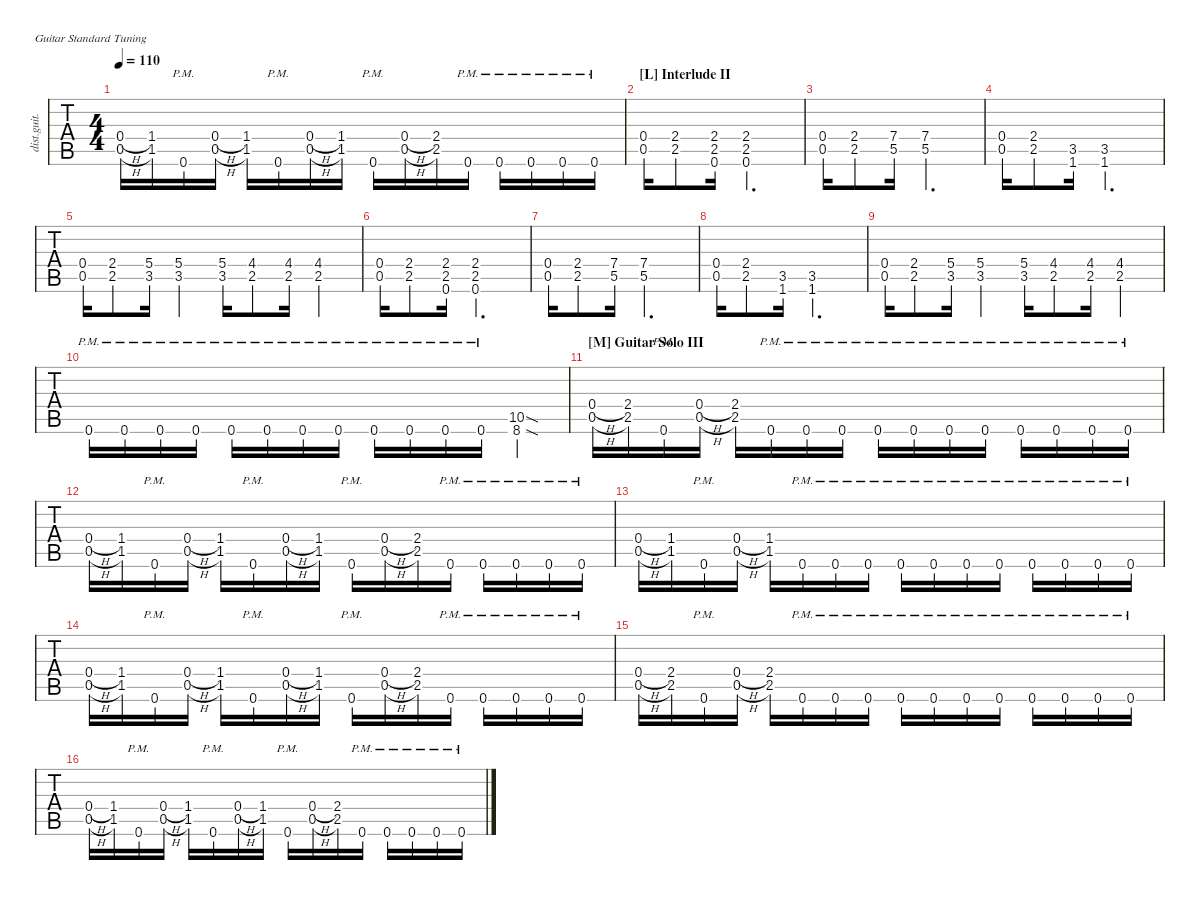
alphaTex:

\defaultSystemsLayout 4
\hideDynamics
\bracketExtendMode nobrackets
\track ("Rhythm Guitar (James)" "dist.guit.") {instrument distortionguitar}
\staff {tabs}
\tuning (E4 B3 G3 D3 A2 E2)
\ts (4 4)
\tempo 110
\clef g2
\ks eminor
(0.5{h acc forcenatural} 0.4{h acc forcenatural}).16{dy mf} (1.4{acc #} 1.5{acc #}).16 0.6{pm acc forcenatural}.16 (0.5{h acc forcenatural} 0.4{h acc forcenatural}).16 (1.4{acc #} 1.5{acc #}).16 0.6{pm acc forcenatural}.16 (0.5{h acc forcenatural} 0.4{h acc forcenatural}).16 (1.4{acc #} 1.5{acc #}).16 0.6{pm acc forcenatural}.16 (0.5{h acc forcenatural} 0.4{h acc forcenatural}).16 (2.4{acc forcenatural} 2.5{acc forcenatural}).16 0.6{pm acc forcenatural}.16 0.6{pm acc forcenatural}.16 0.6{pm acc forcenatural}.16 0.6{pm acc forcenatural}.16 0.6{pm acc forcenatural}.16 |
\section ("L" "Interlude II")
(0.5{acc forcenatural} 0.4{acc forcenatural}).16 (2.4{st acc forcenatural} 2.5{st acc forcenatural}).8 (0.6{acc forcenatural} 2.5{acc forcenatural} 2.4{acc forcenatural}).16 (0.6{acc forcenatural} 2.5{acc forcenatural} 2.4{acc forcenatural}).2{d} |
(0.5{acc forcenatural} 0.4{acc forcenatural}).16 (2.4{st acc forcenatural} 2.5{st acc forcenatural}).8 (5.5{acc forcenatural} 7.4{acc forcenatural}).16 (5.5{acc forcenatural} 7.4{acc forcenatural}).2{d} |
(0.5{acc forcenatural} 0.4{acc forcenatural}).16 (2.4{st acc forcenatural} 2.5{st acc forcenatural}).8 (1.6{acc forcenatural} 3.5{acc forcenatural}).16 (1.6{acc forcenatural} 3.5{acc forcenatural}).2{d} |
(0.5{acc forcenatural} 0.4{acc forcenatural}).16 (2.4{st acc forcenatural} 2.5{st acc forcenatural}).8 (3.5{acc forcenatural} 5.4{acc forcenatural}).16 (3.5{acc forcenatural} 5.4{acc forcenatural}).4 (3.5{acc forcenatural} 5.4{acc forcenatural}).16 (2.5{st acc forcenatural} 4.4{st acc #}).8 (2.5{acc forcenatural} 4.4{acc #}).16 (2.5{acc forcenatural} 4.4{acc #}).4 |
(0.5{acc forcenatural} 0.4{acc forcenatural}).16 (2.4{st acc forcenatural} 2.5{st acc forcenatural}).8 (0.6{acc forcenatural} 2.5{acc forcenatural} 2.4{acc forcenatural}).16 (0.6{acc forcenatural} 2.5{acc forcenatural} 2.4{acc forcenatural}).2{d} |
(0.5{acc forcenatural} 0.4{acc forcenatural}).16 (2.4{st acc forcenatural} 2.5{st acc forcenatural}).8 (5.5{acc forcenatural} 7.4{acc forcenatural}).16 (5.5{acc forcenatural} 7.4{acc forcenatural}).2{d} |
(0.5{acc forcenatural} 0.4{acc forcenatural}).16 (2.4{st acc forcenatural} 2.5{st acc forcenatural}).8 (1.6{acc forcenatural} 3.5{acc forcenatural}).16 (1.6{acc forcenatural} 3.5{acc forcenatural}).2{d} |
(0.5{acc forcenatural} 0.4{acc forcenatural}).16 (2.4{st acc forcenatural} 2.5{st acc forcenatural}).8 (3.5{acc forcenatural} 5.4{acc forcenatural}).16 (3.5{acc forcenatural} 5.4{acc forcenatural}).4 (3.5{acc forcenatural} 5.4{acc forcenatural}).16 (2.5{st acc forcenatural} 4.4{st acc #}).8 (2.5{acc forcenatural} 4.4{acc #}).16 (2.5{acc forcenatural} 4.4{acc #}).4 |
0.6{pm acc forcenatural}.16 0.6{pm acc forcenatural}.16 0.6{pm acc forcenatural}.16 0.6{pm acc forcenatural}.16 0.6{pm acc forcenatural}.16 0.6{pm acc forcenatural}.16 0.6{pm acc forcenatural}.16 0.6{pm acc forcenatural}.16 0.6{pm acc forcenatural}.16 0.6{pm acc forcenatural}.16 0.6{pm acc forcenatural}.16 0.6{pm acc forcenatural}.16 (10.5{sod acc forcenatural} 8.6{sod acc forcenatural}).4 |
\section ("M" "Guitar Solo III")
(0.5{h acc forcenatural} 0.4{h acc forcenatural}).16 (2.4{acc forcenatural} 2.5{acc forcenatural}).16 0.6{pm acc forcenatural}.16 (0.5{h acc forcenatural} 0.4{h acc forcenatural}).16 (2.4{acc forcenatural} 2.5{acc forcenatural}).16 0.6{pm acc forcenatural}.16 0.6{pm acc forcenatural}.16 0.6{pm acc forcenatural}.16 0.6{pm acc forcenatural}.16 0.6{pm acc forcenatural}.16 0.6{pm acc forcenatural}.16 0.6{pm acc forcenatural}.16 0.6{pm acc forcenatural}.16 0.6{pm acc forcenatural}.16 0.6{pm acc forcenatural}.16 0.6{pm acc forcenatural}.16 |
(0.5{h acc forcenatural} 0.4{h acc forcenatural}).16 (1.4{acc #} 1.5{acc #}).16 0.6{pm acc forcenatural}.16 (0.5{h acc forcenatural} 0.4{h acc forcenatural}).16 (1.4{acc #} 1.5{acc #}).16 0.6{pm acc forcenatural}.16 (0.5{h acc forcenatural} 0.4{h acc forcenatural}).16 (1.4{acc #} 1.5{acc #}).16 0.6{pm acc forcenatural}.16 (0.5{h acc forcenatural} 0.4{h acc forcenatural}).16 (2.4{acc forcenatural} 2.5{acc forcenatural}).16 0.6{pm acc forcenatural}.16 0.6{pm acc forcenatural}.16 0.6{pm acc forcenatural}.16 0.6{pm acc forcenatural}.16 0.6{pm acc forcenatural}.16 |
(0.5{h acc forcenatural} 0.4{h acc forcenatural}).16 (1.4{acc #} 1.5{acc #}).16 0.6{pm acc forcenatural}.16 (0.5{h acc forcenatural} 0.4{h acc forcenatural}).16 (1.4{acc #} 1.5{acc #}).16 0.6{pm acc forcenatural}.16 0.6{pm acc forcenatural}.16 0.6{pm acc forcenatural}.16 0.6{pm acc forcenatural}.16 0.6{pm acc forcenatural}.16 0.6{pm acc forcenatural}.16 0.6{pm acc forcenatural}.16 0.6{pm acc forcenatural}.16 0.6{pm acc forcenatural}.16 0.6{pm acc forcenatural}.16 0.6{pm acc forcenatural}.16 |
(0.5{h acc forcenatural} 0.4{h acc forcenatural}).16 (1.4{acc #} 1.5{acc #}).16 0.6{pm acc forcenatural}.16 (0.5{h acc forcenatural} 0.4{h acc forcenatural}).16 (1.4{acc #} 1.5{acc #}).16 0.6{pm acc forcenatural}.16 (0.5{h acc forcenatural} 0.4{h acc forcenatural}).16 (1.4{acc #} 1.5{acc #}).16 0.6{pm acc forcenatural}.16 (0.5{h acc forcenatural} 0.4{h acc forcenatural}).16 (2.4{acc forcenatural} 2.5{acc forcenatural}).16 0.6{pm acc forcenatural}.16 0.6{pm acc forcenatural}.16 0.6{pm acc forcenatural}.16 0.6{pm acc forcenatural}.16 0.6{pm acc forcenatural}.16 |
(0.5{h acc forcenatural} 0.4{h acc forcenatural}).16 (2.4{acc forcenatural} 2.5{acc forcenatural}).16 0.6{pm acc forcenatural}.16 (0.5{h acc forcenatural} 0.4{h acc forcenatural}).16 (2.4{acc forcenatural} 2.5{acc forcenatural}).16 0.6{pm acc forcenatural}.16 0.6{pm acc forcenatural}.16 0.6{pm acc forcenatural}.16 0.6{pm acc forcenatural}.16 0.6{pm acc forcenatural}.16 0.6{pm acc forcenatural}.16 0.6{pm acc forcenatural}.16 0.6{pm acc forcenatural}.16 0.6{pm acc forcenatural}.16 0.6{pm acc forcenatural}.16 0.6{pm acc forcenatural}.16 |
(0.5{h acc forcenatural} 0.4{h acc forcenatural}).16 (1.4{acc #} 1.5{acc #}).16 0.6{pm acc forcenatural}.16 (0.5{h acc forcenatural} 0.4{h acc forcenatural}).16 (1.4{acc #} 1.5{acc #}).16 0.6{pm acc forcenatural}.16 (0.5{h acc forcenatural} 0.4{h acc forcenatural}).16 (1.4{acc #} 1.5{acc #}).16 0.6{pm acc forcenatural}.16 (0.5{h acc forcenatural} 0.4{h acc forcenatural}).16 (2.4{acc forcenatural} 2.5{acc forcenatural}).16 0.6{pm acc forcenatural}.16 0.6{pm acc forcenatural}.16 0.6{pm acc forcenatural}.16 0.6{pm acc forcenatural}.16 0.6{pm acc forcenatural}.16
